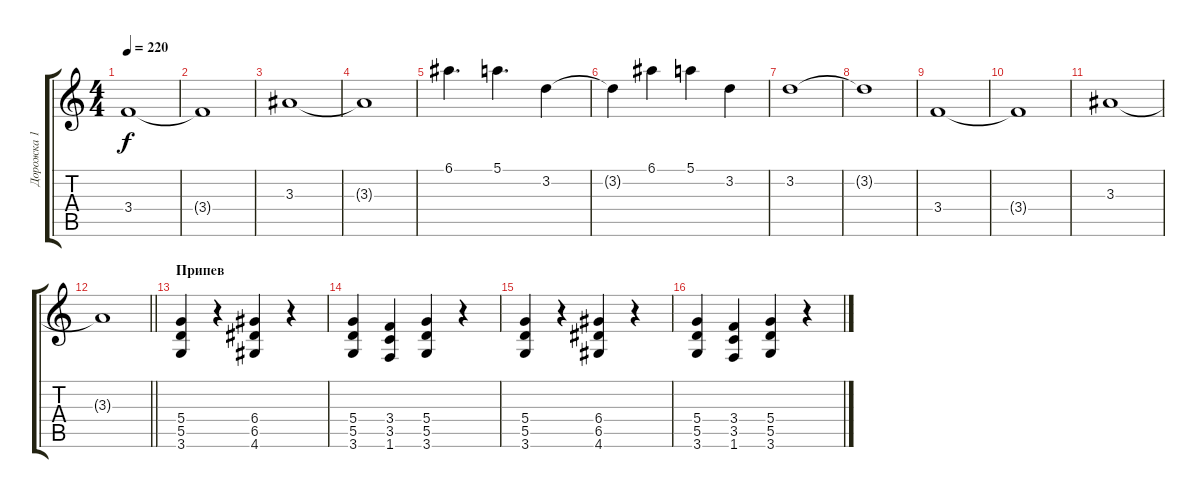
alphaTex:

\track ("Дорожка 1" "Дорожка 1") {instrument distortionguitar}
\staff {score tabs}
\tuning (E4 B3 G3 D3 A2 E2) {hide}
\ts (4 4)
\tempo 220
\clef g2
\ks c
3.4.1{dy f} |
3.4{t}.1 |
3.3.1 |
3.3{t}.1 |
6.1.4{d} 5.1.4{d} 3.2.4 |
3.2{t}.4 6.1.4 5.1.4 3.2.4 |
3.2.1 |
3.2{t}.1 |
3.4.1 |
3.4{t}.1 |
3.3.1 |
\barLineRight lightlight
3.3{t}.1 |
\section ("" "Припев")
(5.4 5.5 3.6).4 r.4 (6.4 6.5 4.6).4 r.4 |
(5.4 5.5 3.6).4 (3.4 3.5 1.6).4 (5.4 5.5 3.6).4 r.4 |
(5.4 5.5 3.6).4 r.4 (6.4 6.5 4.6).4 r.4 |
(5.4 5.5 3.6).4 (3.4 3.5 1.6).4 (5.4 5.5 3.6).4 r.4
